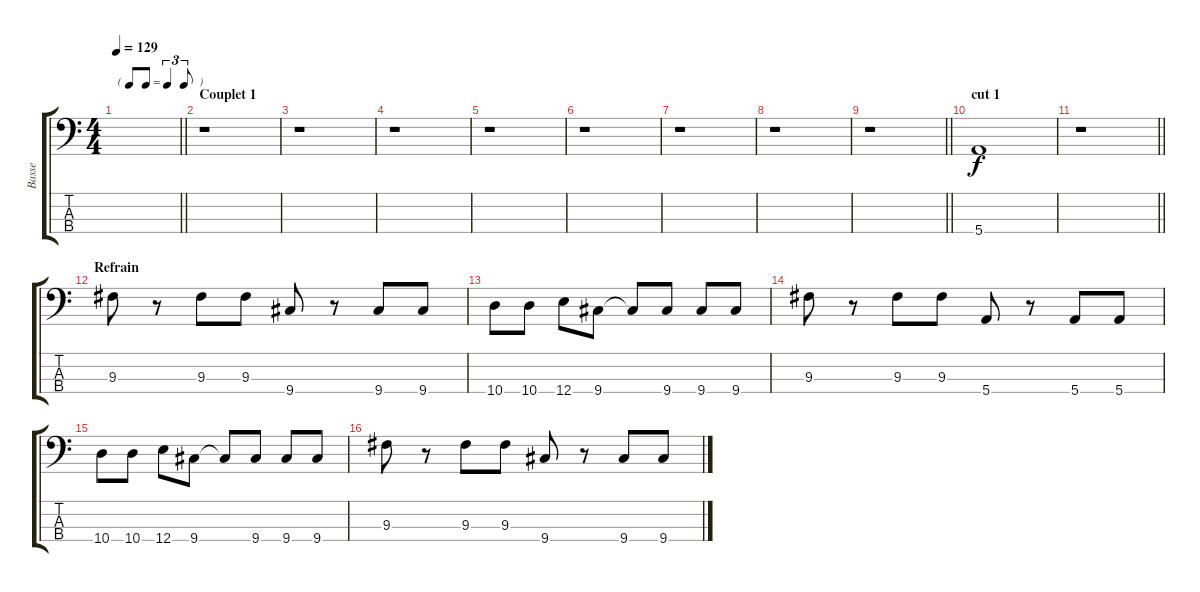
\track ("Basse" "Basse") {instrument electricbasspick}
\staff {score tabs}
\tuning (G2 D2 A1 E1) {hide}
\ts (4 4)
\tf triplet8th
\tempo 129
\clef f4
\barLineRight lightlight
\ks c
|
\section ("" "Couplet 1")
r.1 |
r.1 |
r.1 |
r.1 |
r.1 |
r.1 |
r.1 |
\barLineRight lightlight
r.1 |
\section ("" "cut 1")
5.4.1 |
\barLineRight lightlight
r.1 |
\section ("" "Refrain")
9.3.8 r.8 9.3.8 9.3.8 9.4.8 r.8 9.4.8 9.4.8 |
10.4.8 10.4.8 12.4.8 9.4.8 9.4{t}.8 9.4.8 9.4.8 9.4.8 |
9.3.8 r.8 9.3.8 9.3.8 5.4.8 r.8 5.4.8 5.4.8 |
10.4.8 10.4.8 12.4.8 9.4.8 9.4{t}.8 9.4.8 9.4.8 9.4.8 |
9.3.8 r.8 9.3.8 9.3.8 9.4.8 r.8 9.4.8 9.4.8
